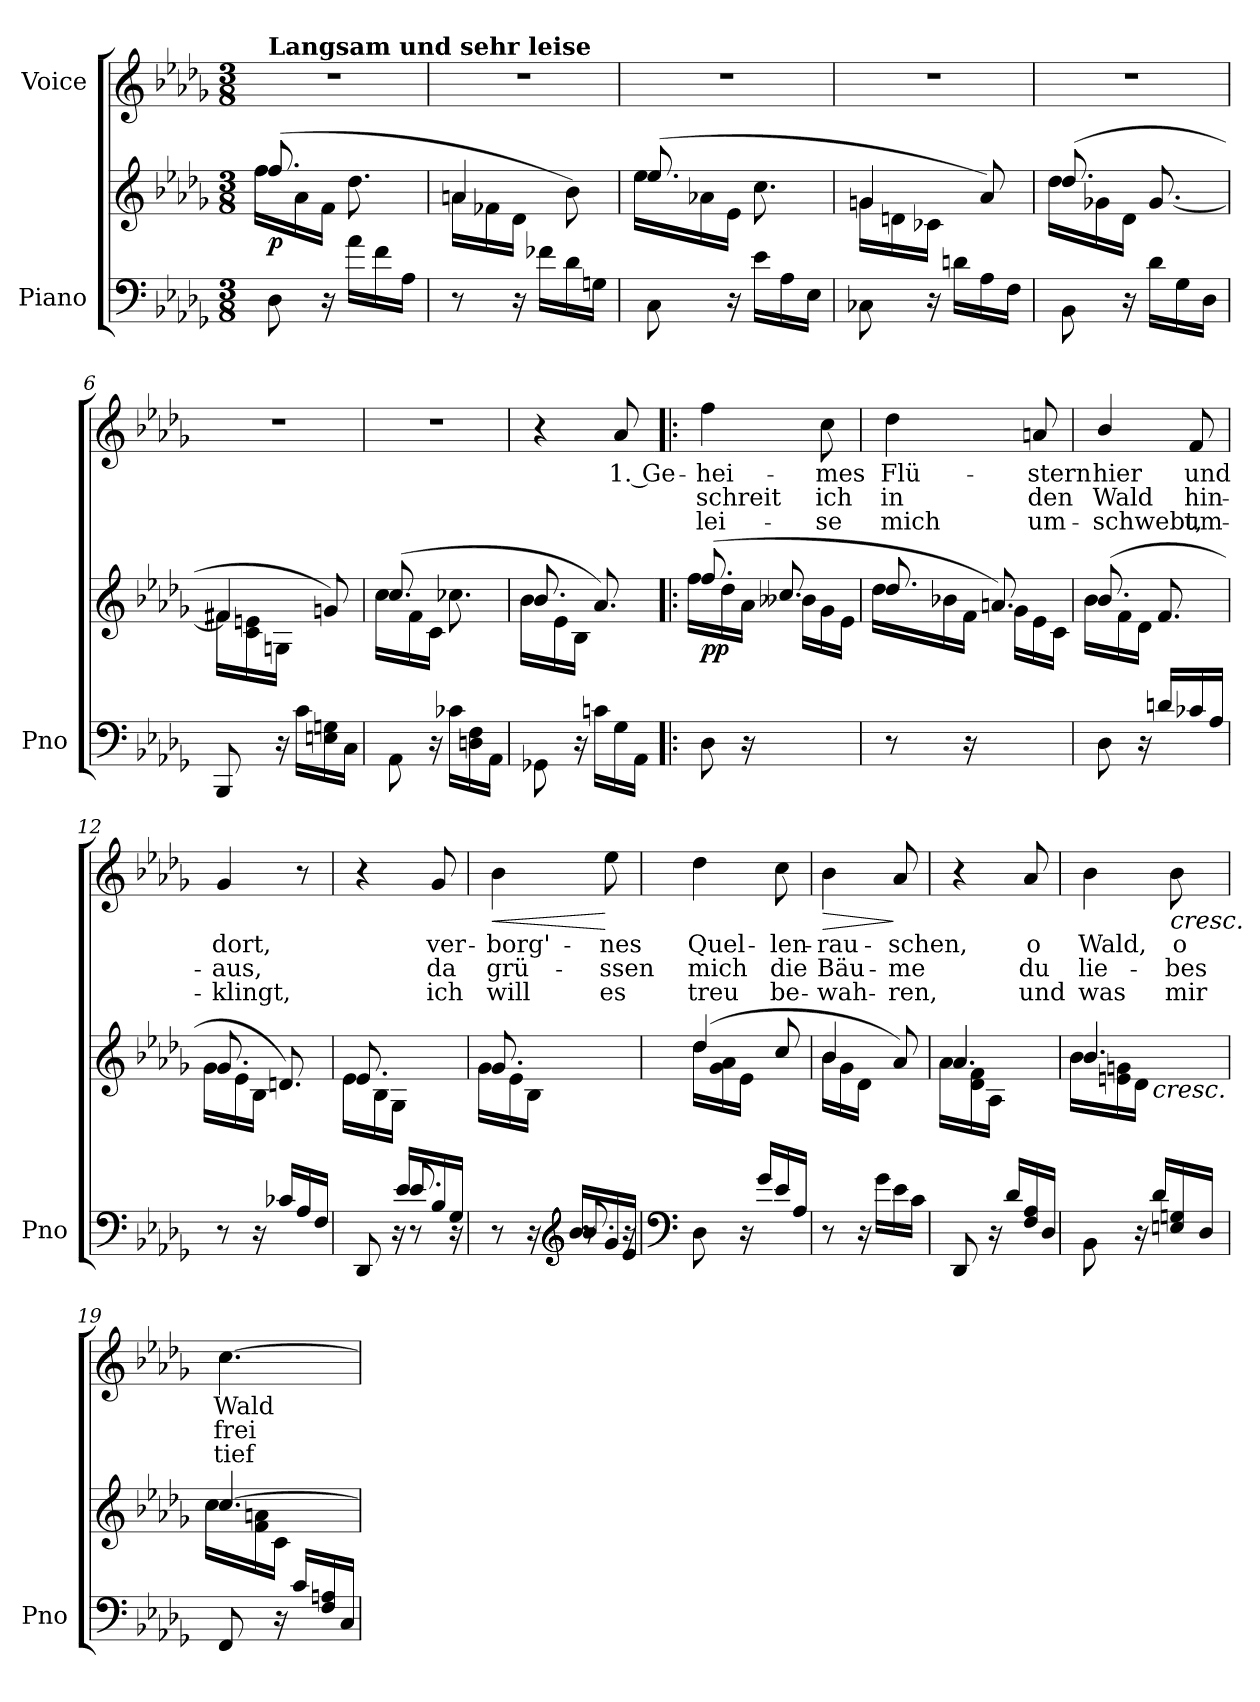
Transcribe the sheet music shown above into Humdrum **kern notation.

**kern	**kern	**dynam	**kern	**text	**text	**text	**dynam
*part2	*part2	*part2	*part1	*part1	*part1	*part1	*part1
*staff3	*staff2	*staff2/3	*staff1	*staff1	*staff1	*staff1	*staff1
*I"Piano	*	*	*I"Voice	*	*	*	*
*I'Pno	*	*	*	*	*	*	*
*clefF4	*clefG2	*	*clefG2	*	*	*	*
*k[b-e-a-d-g-]	*k[b-e-a-d-g-]	*	*k[b-e-a-d-g-]	*	*	*	*
*M3/8	*M3/8	*	*M3/8	*	*	*	*
=1	=1	=1	=1	=1	=1	=1	=1
*	*^	*	*	*	*	*	*
!	!	!	!	!LO:TX:a:B:t=Langsam und sehr leise	!	!	!	!
!	!	!	!LO:DY:b	!	!	!	!	!
8D-\	(8.ff/	16ff\LL	p	4.r	.	.	.	.
.	.	16a-\	.	.	.	.	.	.
16r	.	16f\JJ	.	.	.	.	.	.
16a-\LL	8.dd-\	8.ryy	.	.	.	.	.	.
16f\	.	.	.	.	.	.	.	.
16A-\JJ	.	.	.	.	.	.	.	.
=2	=2	=2	=2	=2	=2	=2	=2	=2
8r	4an/	16a\LL	.	4.r	.	.	.	.
.	.	16f-X\	.	.	.	.	.	.
16r	.	16d-\JJ	.	.	.	.	.	.
16f-X\LL	.	8.ryy	.	.	.	.	.	.
16d-\	8b-\)	.	.	.	.	.	.	.
16Gn\JJ	.	.	.	.	.	.	.	.
=3	=3	=3	=3	=3	=3	=3	=3	=3
8C\	(8.ee-/	16ee-\LL	.	4.r	.	.	.	.
.	.	16a-X\	.	.	.	.	.	.
16r	.	16e-\JJ	.	.	.	.	.	.
16e-\LL	8.cc\	8.ryy	.	.	.	.	.	.
16A-\	.	.	.	.	.	.	.	.
16E-\JJ	.	.	.	.	.	.	.	.
=4	=4	=4	=4	=4	=4	=4	=4	=4
8C-X\	4gn/	16g\LL	.	4.r	.	.	.	.
.	.	16dn\	.	.	.	.	.	.
16r	.	16c-X\JJ	.	.	.	.	.	.
16dn\LL	.	8.ryy	.	.	.	.	.	.
16A-\	8a-/)	.	.	.	.	.	.	.
16F\JJ	.	.	.	.	.	.	.	.
=5	=5	=5	=5	=5	=5	=5	=5	=5
8BB-\	(8.dd-/	16dd-\LL	.	4.r	.	.	.	.
.	.	16g-X\	.	.	.	.	.	.
16r	.	16d-\JJ	.	.	.	.	.	.
16d-\LL	[8.g-/	8.ryy	.	.	.	.	.	.
16G-\	.	.	.	.	.	.	.	.
16D-\JJ	.	.	.	.	.	.	.	.
!!LO:LB:g=z
=6	=6	=6	=6	=6	=6	=6	=6	=6
8BBB-/	4f#X/]	16f#X\LL	.	4.r	.	.	.	.
.	.	16c\ 16en\	.	.	.	.	.	.
16r	.	16Gn\JJ	.	.	.	.	.	.
16c\LL	.	8.ryy	.	.	.	.	.	.
16En\ 16Gn\	8gn/)	.	.	.	.	.	.	.
16C\JJ	.	.	.	.	.	.	.	.
!!LO:LB:g=z
=7	=7	=7	=7	=7	=7	=7	=7	=7
8AA-\	(8.cc/	16cc\LL	.	4.r	.	.	.	.
.	.	16f\	.	.	.	.	.	.
16r	.	16c\JJ	.	.	.	.	.	.
16c-X\LL	8.cc-X\	8.ryy	.	.	.	.	.	.
16Dn\ 16F\	.	.	.	.	.	.	.	.
16AA-\JJ	.	.	.	.	.	.	.	.
=8	=8	=8	=8	=8	=8	=8	=8	=8
8GG-X\	8.b-/	16b-\LL	.	4r	.	.	.	.
.	.	16e-\	.	.	.	.	.	.
16r	.	16B-\JJ	.	.	.	.	.	.
16cn\LL	8.a-/)	8.ryy	.	.	.	.	.	.
!	!	!	!	!	!LO:LY:b	!	!	!
16G-\	.	.	.	8a-/	1. Ge-	.	.	.
16AA-\JJ	.	.	.	.	.	.	.	.
=9!|:	=9!|:	=9!|:	=9!|:	=9!|:	=9!|:	=9!|:	=9!|:	=9!|:
!	!	!	!LO:DY:b	!	!LO:LY:b	!LO:LY:b	!LO:LY:b	!
8D-\	(8.ff/	16ff\LL	pp	4ff\	-hei-	schreit	lei-	.
.	.	16dd-\	.	.	.	.	.	.
16r	.	16a-\JJ	.	.	.	.	.	.
16ryy	8.cc/	16b--X\LL	.	.	.	.	.	.
!	!	!	!	!	!LO:LY:b	!LO:LY:b	!LO:LY:b	!
8ryy	.	16g-\	.	8cc\	-mes	ich	-se	.
.	.	16e-\JJ	.	.	.	.	.	.
=10	=10	=10	=10	=10	=10	=10	=10	=10
!	!	!	!	!	!LO:LY:b	!LO:LY:b	!LO:LY:b	!
8r	8.dd-/	16dd-\LL	.	4dd-\	Flü-	in	mich	.
.	.	16b-X\	.	.	.	.	.	.
16r	.	16f\JJ	.	.	.	.	.	.
16ryy	8.an/)	16g-\LL	.	.	.	.	.	.
!	!	!	!	!	!LO:LY:b	!LO:LY:b	!LO:LY:b	!
8ryy	.	16e-\	.	8an/	-stern	den	um-	.
.	.	16c\JJ	.	.	.	.	.	.
!!LO:LB:g=z
=11	=11	=11	=11	=11	=11	=11	=11	=11
*^	*	*	*	*	*	*	*	*
!	!	!	!	!	!	!LO:LY:b	!LO:LY:b	!LO:LY:b	!
8.ryy	8D-\	(8.b-/	16b-\LL	.	4b-/	hier	Wald	-schwebt,	.
.	.	.	16f\	.	.	.	.	.	.
.	16r	.	16d-\JJ	.	.	.	.	.	.
16dn/LL	16ryy	8.f/	8.ryy	.	.	.	.	.	.
!	!	!	!	!	!	!LO:LY:b	!LO:LY:b	!LO:LY:b	!
16c-X/	8ryy	.	.	.	8f/	und	hin-	um-	.
16A-/JJ	.	.	.	.	.	.	.	.	.
=12	=12	=12	=12	=12	=12	=12	=12	=12	=12
!	!	!	!	!	!	!LO:LY:b	!LO:LY:b	!LO:LY:b	!
8.ryy	8r	8.g-/	16g-\LL	.	4g-/	dort,	-aus,	-klingt,	.
.	.	.	16e-\	.	.	.	.	.	.
.	16r	.	16B-\JJ	.	.	.	.	.	.
16c-X/LL	16ryy	8.dn/)	8.ryy	.	.	.	.	.	.
16A-/	8ryy	.	.	.	8r	.	.	.	.
16F/JJ	.	.	.	.	.	.	.	.	.
!!LO:PB:g=z
=13	=13	=13	=13	=13	=13	=13	=13	=13	=13
*	*^	*	*	*	*	*	*	*	*
8.ryy	8.ryy	8DD-/	8.e-/	16e-\LL	.	4r	.	.	.	.
.	.	.	.	16B-\	.	.	.	.	.	.
.	.	16r	.	16G-\JJ	.	.	.	.	.	.
8.e-/	16e-/LL	8r	8.ryy	8.ryy	.	.	.	.	.	.
!	!	!	!	!	!	!	!LO:LY:b	!LO:LY:b	!LO:LY:b	!
.	16B-/	.	.	.	.	8g-/	ver-	da	ich	.
.	16G-/JJ	16r	.	.	.	.	.	.	.	.
=14	=14	=14	=14	=14	=14	=14	=14	=14	=14	=14
!	!	!	!	!	!	!	!LO:LY:b	!LO:LY:b	!LO:LY:b	!LO:HP:b
8.ryy	8.ryy	8r	8.g-/	16g-\LL	.	4b-\	-borg'-	grü-	will	<
.	.	.	.	16e-\	.	.	.	.	.	.
.	.	16r	.	16B-\JJ	.	.	.	.	.	.
*clefG2	*	*	*	*	*	*	*	*	*	*
8.b-/	16b-/LL	8r	8.ryy	8.ryy	.	.	.	.	.	.
!	!	!	!	!	!	!	!LO:LY:b	!LO:LY:b	!LO:LY:b	!
.	16g-/	.	.	.	.	8ee-\	-nes	-ssen	es	[
.	16e-/JJ	16r	.	.	.	.	.	.	.	.
*v	*v	*v	*	*	*	*	*	*	*	*
=15	=15	=15	=15	=15	=15	=15	=15	=15
*clefF4	*	*	*	*	*	*	*	*
*^	*	*	*	*	*	*	*	*
*	*^	*	*	*	*	*	*	*	*
!	!	!	!	!	!	!	!LO:LY:b	!LO:LY:b	!LO:LY:b	!
*	*v	*v	*	*	*	*	*	*	*	*
8.ryy	8D-\	(4dd-/	16dd-\LL	.	4dd-\	Quel-	mich	treu	.
.	.	.	16g-\ 16a-\	.	.	.	.	.	.
.	16r	.	16e-\JJ	.	.	.	.	.	.
16g-/LL	16ryy	.	8.ryy	.	.	.	.	.	.
!	!	!	!	!	!	!LO:LY:b	!LO:LY:b	!LO:LY:b	!
16e-/	8ryy	8cc/	.	.	8cc\	-len-	die	be-	.
16A-/JJ	.	.	.	.	.	.	.	.	.
=16	=16	=16	=16	=16	=16	=16	=16	=16	=16
!	!	!	!	!	!	!LO:LY:b	!LO:LY:b	!LO:LY:b	!LO:HP:b
8.ryy	8r	4b-/	16b-\LL	.	4b-\	-rau-	Bäu-	-wah-	>
.	.	.	16g-\	.	.	.	.	.	.
.	16r	.	16d-\JJ	.	.	.	.	.	.
16g-\LL	16ryy	.	8.ryy	.	.	.	.	.	.
!	!	!	!	!	!	!LO:LY:b	!LO:LY:b	!LO:LY:b	!
16e-\	8ryy	8a-/)	.	.	8a-/	-schen,	-me	-ren,	]
16c\JJ	.	.	.	.	.	.	.	.	.
=17	=17	=17	=17	=17	=17	=17	=17	=17	=17
8.ryy	8DD-/	(4.a-/	16a-\LL	.	4r	.	.	.	.
.	.	.	16d-\ 16f\	.	.	.	.	.	.
.	16r	.	16A-\JJ	.	.	.	.	.	.
16d-/LL	16ryy	.	8.ryy	.	.	.	.	.	.
!	!	!	!	!	!	!LO:LY:b	!LO:LY:b	!LO:LY:b	!
16F/ 16A-/	8ryy	.	.	.	8a-/	o	du	und	.
16D-/JJ)	.	.	.	.	.	.	.	.	.
!!LO:LB:g=z
=18	=18	=18	=18	=18	=18	=18	=18	=18	=18
!	!	!	!	!	!	!LO:LY:b	!LO:LY:b	!LO:LY:b	!
8.ryy	8BB-\	(4.b-/	16b-\LL	.	4b-\	Wald,	lie-	was	.
.	.	.	16en\ 16gn\	.	.	.	.	.	.
.	16r	.	16d-\JJ	.	.	.	.	.	.
!	!	!	!LO:TX:b:i:t=cresc.	!	!	!	!	!	!
16d-/LL	16ryy	.	8.ryy	.	.	.	.	.	.
!	!	!	!	!	!LO:TX:b:i:t=cresc.	!	!	!	!
!	!	!	!	!	!	!LO:LY:b	!LO:LY:b	!LO:LY:b	!
16En/ 16Gn/	8ryy	.	.	.	8b-\	o	-bes	mir	.
16D-/JJ)	.	.	.	.	.	.	.	.	.
=19	=19	=19	=19	=19	=19	=19	=19	=19	=19
!	!	!	!	!	!	!LO:LY:b	!LO:LY:b	!LO:LY:b	!
8.ryy	8FF/	([4.cc/	16cc\LL	.	[4.cc\	Wald	frei-	tief	.
.	.	.	16f\ 16an\	.	.	.	.	.	.
.	16r	.	16c\JJ	.	.	.	.	.	.
16c/LL	16ryy	.	8.ryy	.	.	.	.	.	.
16F/ 16An/	8ryy	.	.	.	.	.	.	.	.
16C/JJ)	.	.	.	.	.	.	.	.	.
*v	*v	*	*	*	*	*	*	*	*
*	*v	*v	*	*	*	*	*	*
=	=	=	=	=	=	=	=
*-	*-	*-	*-	*-	*-	*-	*-
